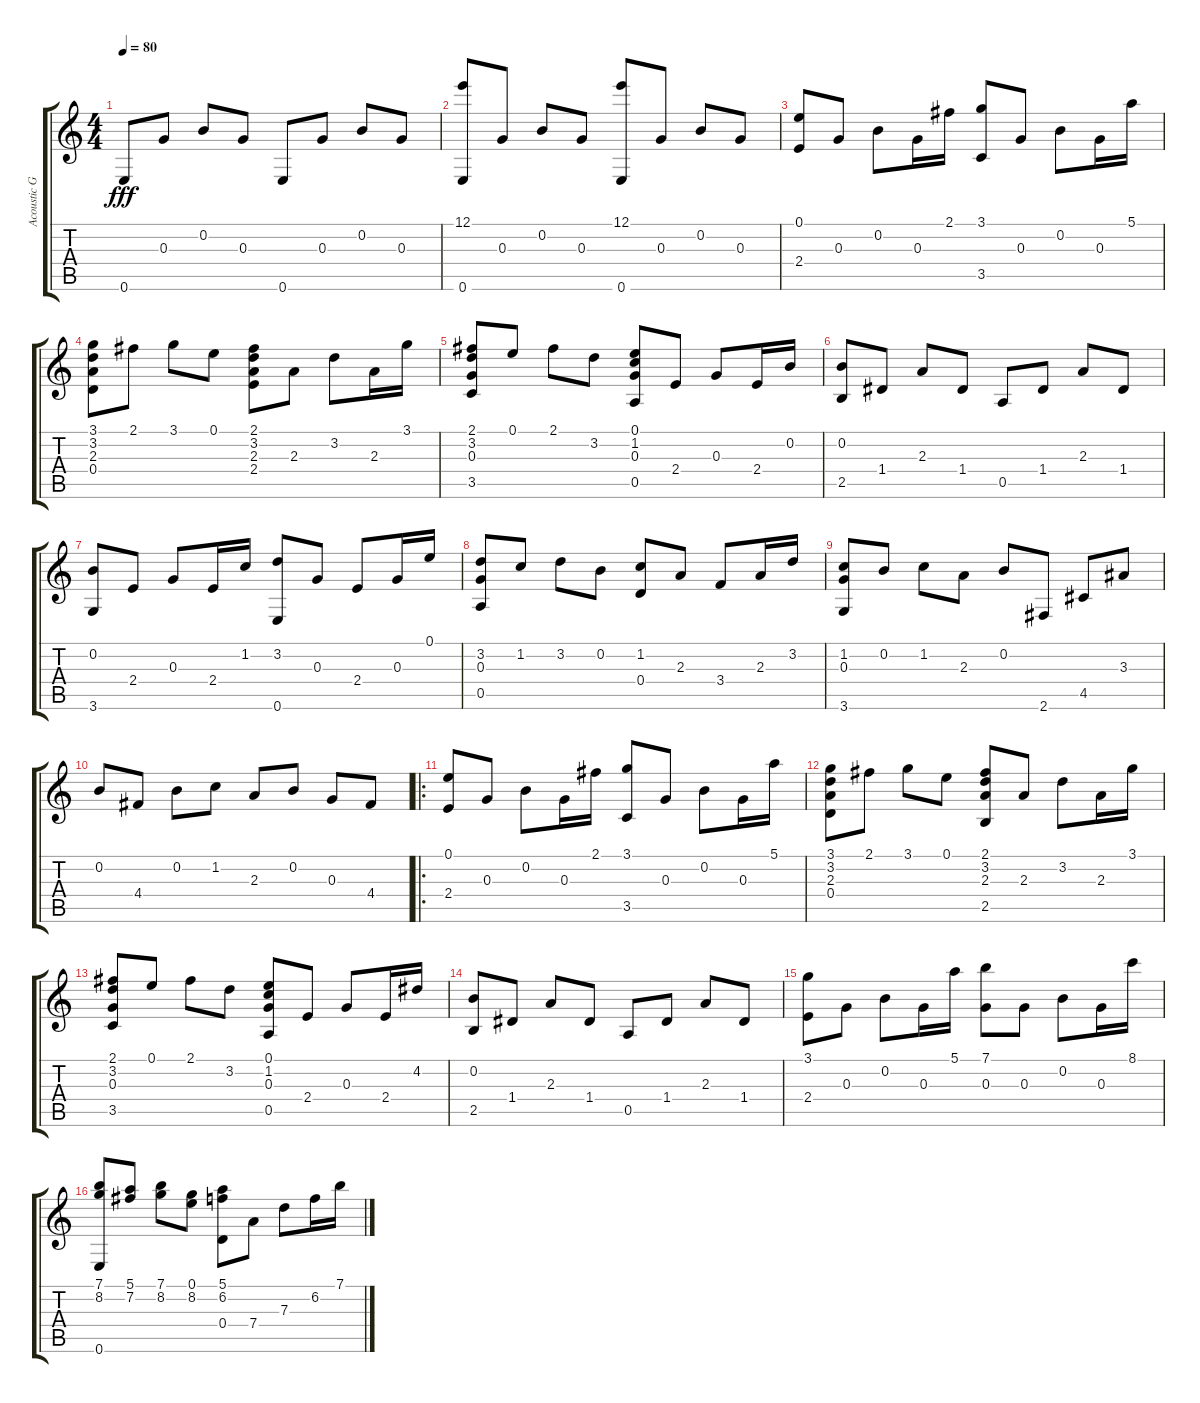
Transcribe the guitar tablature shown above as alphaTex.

\track ("Acoustic Guitar" "Acoustic G") {instrument acousticguitarnylon}
\staff {score tabs}
\tuning (E4 B3 G3 D3 A2 E2) {hide}
\ts (4 4)
\tempo 80
\tempo 90
\tempo 80
\clef g2
\ks c
0.6.8{dy fff instrument acousticguitarnylon} 0.3.8 0.2.8 0.3.8 0.6.8 0.3.8 0.2.8 0.3.8 |
(12.1 0.6).8 0.3.8 0.2.8 0.3.8 (12.1 0.6).8 0.3.8 0.2.8 0.3.8 |
(0.1 2.4).8 0.3.8 0.2.8 0.3.16 2.1.16 (3.1 3.5).8 0.3.8 0.2.8 0.3.16 5.1.16 |
(3.1 3.2 2.3 0.4).8 2.1.8 3.1.8 0.1.8 (2.1 3.2 2.3 2.4).8 2.3.8 3.2.8 2.3.16 3.1.16 |
(2.1 3.2 0.3 3.5).8 0.1.8 2.1.8 3.2.8 (0.1 1.2 0.3 0.5).8 2.4.8 0.3.8 2.4.16 0.2.16 |
(0.2 2.5).8 1.4.8 2.3.8 1.4.8 0.5.8 1.4.8 2.3.8 1.4.8 |
(0.2 3.6).8 2.4.8 0.3.8 2.4.16 1.2.16 (3.2 0.6).8 0.3.8 2.4.8 0.3.16 0.1.16 |
(3.2 0.3 0.5).8 1.2.8 3.2.8 0.2.8 (1.2 0.4).8 2.3.8 3.4.8 2.3.16 3.2.16 |
(1.2 0.3 3.6).8 0.2.8 1.2.8 2.3.8 0.2.8 2.6.8 4.5.8 3.3.8 |
0.2.8 4.4.8 0.2.8 1.2.8 2.3.8 0.2.8 0.3.8 4.4.8 |
\ro
(0.1 2.4).8 0.3.8 0.2.8 0.3.16 2.1.16 (3.1 3.5).8 0.3.8 0.2.8 0.3.16 5.1.16 |
(3.1 3.2 2.3 0.4).8 2.1.8 3.1.8 0.1.8 (2.1 3.2 2.3 2.5).8 2.3.8 3.2.8 2.3.16 3.1.16 |
(2.1 3.2 0.3 3.5).8 0.1.8 2.1.8 3.2.8 (0.1 1.2 0.3 0.5).8 2.4.8 0.3.8 2.4.16 4.2.16 |
(0.2 2.5).8 1.4.8 2.3.8 1.4.8 0.5.8 1.4.8 2.3.8 1.4.8 |
(3.1 2.4).8 0.3.8 0.2.8 0.3.16 5.1.16 (7.1 0.3).8 0.3.8 0.2.8 0.3.16 8.1.16 |
(7.1 8.2 0.6).8 (5.1 7.2).8 (7.1 8.2).8 (0.1 8.2).8 (5.1 6.2 0.4).8 7.4.8 7.3.8 6.2.16 7.1.16
